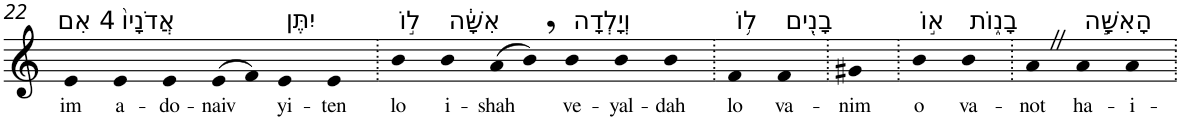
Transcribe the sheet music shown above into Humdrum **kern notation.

**kern	**text
*part1	*part1
*staff1	*staff1
*I"Piano	*
*I'Pno	*
!!LO:PB:g=z
*clefG2	*
*k[]	*
=22	=22
!LO:TX:a:t=4 אִם	!
!	!LO:LY:b
4e	im
!LO:TX:a:t=אֲדֹנָיו֙	!
!	!LO:LY:b
4e	a-
!	!LO:LY:b
4e	-do-
!	!LO:LY:b
(>8e	-naiv
8f)	.
!LO:TX:a:t=יִתֶּן	!
!	!LO:LY:b
4e	yi-
!	!LO:LY:b
4e	-ten
=23.	=23.
!LO:TX:a:t=ל֣וֹ	!
!	!LO:LY:b
4b	lo
!LO:TX:a:t=אִשָּׁ֔ה	!
!	!LO:LY:b
4b	i-
!	!LO:LY:b
(>8a	-shah
8b,)	.
!LO:TX:a:t=וְיָלְדָה	!
!	!LO:LY:b
4b	ve-
!	!LO:LY:b
4b	-yal-
!	!LO:LY:b
4b	-dah
=24.	=24.
!LO:TX:a:t=ל֥וֹ	!
!	!LO:LY:b
4f	lo
!LO:TX:a:t=בָנִ֖ים	!
!	!LO:LY:b
4f	va-
=25.	=25.
!	!LO:LY:b
4g#X	-nim
=26.	=26.
!LO:TX:a:t=א֣וֹ	!
!	!LO:LY:b
4b	o
!LO:TX:a:t=בָנ֑וֹת	!
!	!LO:LY:b
4b	va-
=27.	=27.
!	!LO:LY:b
4aZ	-not
!LO:TX:a:t=הָאִשָּׁ֣ה	!
!	!LO:LY:b
4a	ha-
!	!LO:LY:b
4a	-i-
=.	=.
*-	*-
